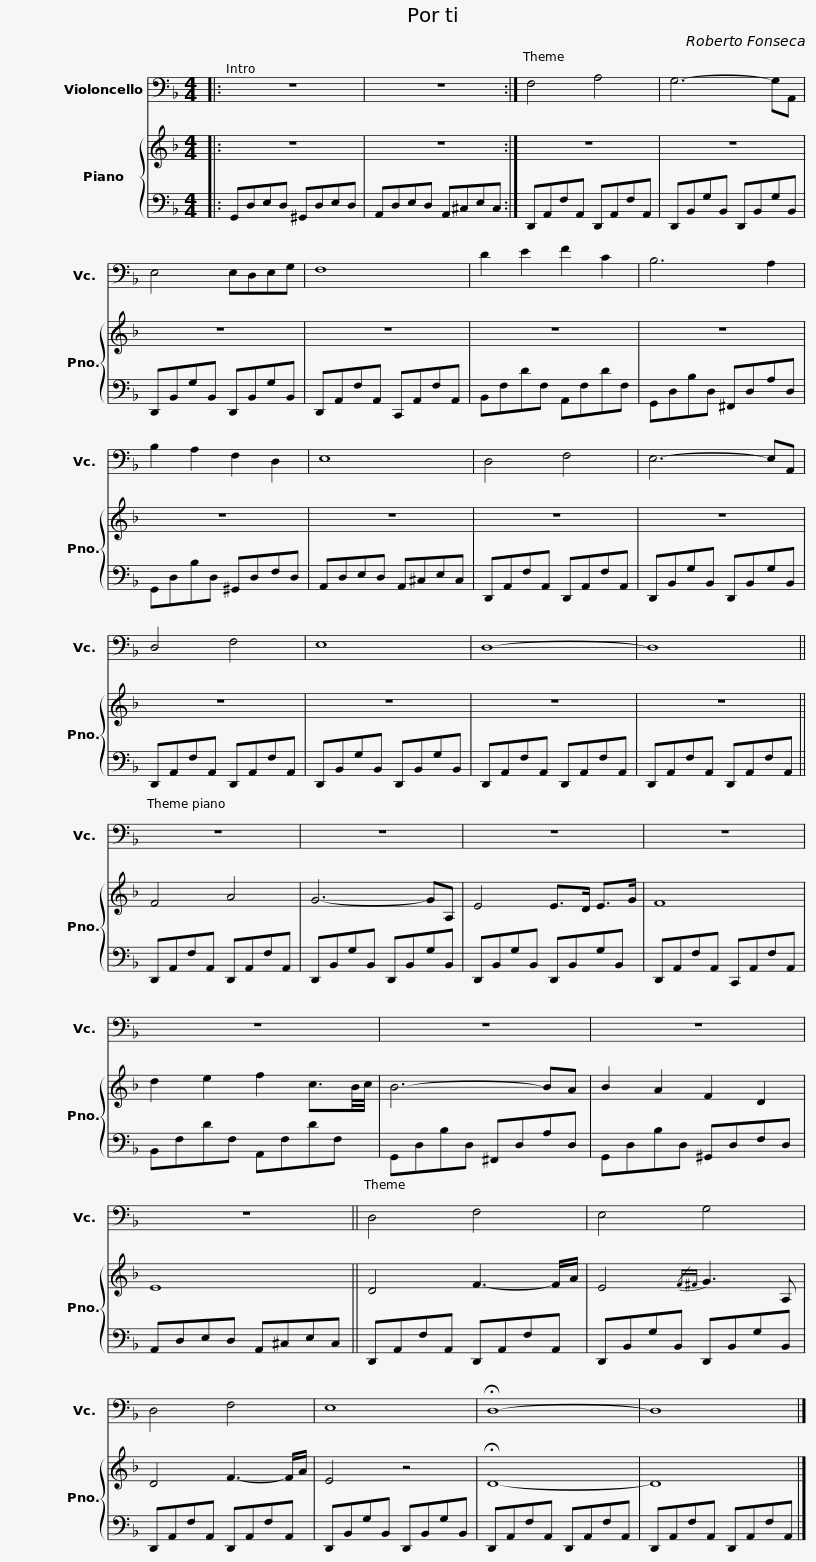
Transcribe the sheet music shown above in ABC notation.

X:1
%%score 1 { 2 | 3 }
L:1/8
M:4/4
I:linebreak $
K:F
V:1 bass
V:2 treble
V:3 bass
V:1
|: z8 | z8 :| F,4 A,4 | G,6- G,A,, |$ E,4 E,D,E,G, | %5
 F,8 | D2 E2 F2 C2 | B,6 A,2 | B,2 A,2 F,2 D,2 |$ E,8 | %10
 D,4 F,4 | E,6- E,A,, | D,4 F,4 | E,8 |$ D,8- | %15
 D,8 || z8 | z8 | z8 |$ z8 | %20
 z8 | z8 | z8 |$ z8 || D,4 F,4 | %25
 E,4 G,4 | D,4 F,4 |$ E,8 | !fermata!D,8- | D,8 |] %30
V:2
|: z8 | z8 :| z8 | z8 |$ z8 | %5
 z8 | z8 | z8 | z8 |$ z8 | %10
 z8 | z8 | z8 | z8 |$ z8 | %15
 z8 || F4 A4 | G6- GA, | E4 E>D E>G |$ F8 | %20
 d2 e2 f2 c3/2B/4c/4 | B6- BA | B2 A2 F2 D2 |$ E8 || D4 F3- F/A/ | %25
 E4{/F^F} G3 A, | D4 F3- F/A/ |$ E4 z4 | !fermata!D8- | D8 |] %30
V:3
|: G,,D,E,D, ^G,,D,E,D, | A,,D,E,D, A,,^C,E,C, :| D,,A,,F,A,, D,,A,,F,A,, | D,,B,,G,B,, D,,B,,G,B,, |$ D,,B,,G,B,, D,,B,,G,B,, | %5
 D,,A,,F,A,, C,,A,,F,A,, | B,,F,DF, A,,F,DF, | G,,D,B,D, ^F,,D,A,D, | G,,D,B,D, ^G,,D,F,D, |$ A,,D,E,D, A,,^C,E,C, | %10
 D,,A,,F,A,, D,,A,,F,A,, | D,,B,,G,B,, D,,B,,G,B,, | D,,A,,F,A,, D,,A,,F,A,, | D,,B,,G,B,, D,,B,,G,B,, |$ D,,A,,F,A,, D,,A,,F,A,, | %15
 D,,A,,F,A,, D,,A,,F,A,, || D,,A,,F,A,, D,,A,,F,A,, | D,,B,,G,B,, D,,B,,G,B,, | D,,B,,G,B,, D,,B,,G,B,, |$ D,,A,,F,A,, C,,A,,F,A,, | %20
 B,,F,DF, A,,F,DF, | G,,D,B,D, ^F,,D,A,D, | G,,D,B,D, ^G,,D,F,D, |$ A,,D,E,D, A,,^C,E,C, || D,,A,,F,A,, D,,A,,F,A,, | %25
 D,,B,,G,B,, D,,B,,G,B,, | D,,A,,F,A,, D,,A,,F,A,, |$ D,,B,,G,B,, D,,B,,G,B,, | D,,A,,F,A,, D,,A,,F,A,, | D,,A,,F,A,, D,,A,,F,A,, |] %30
